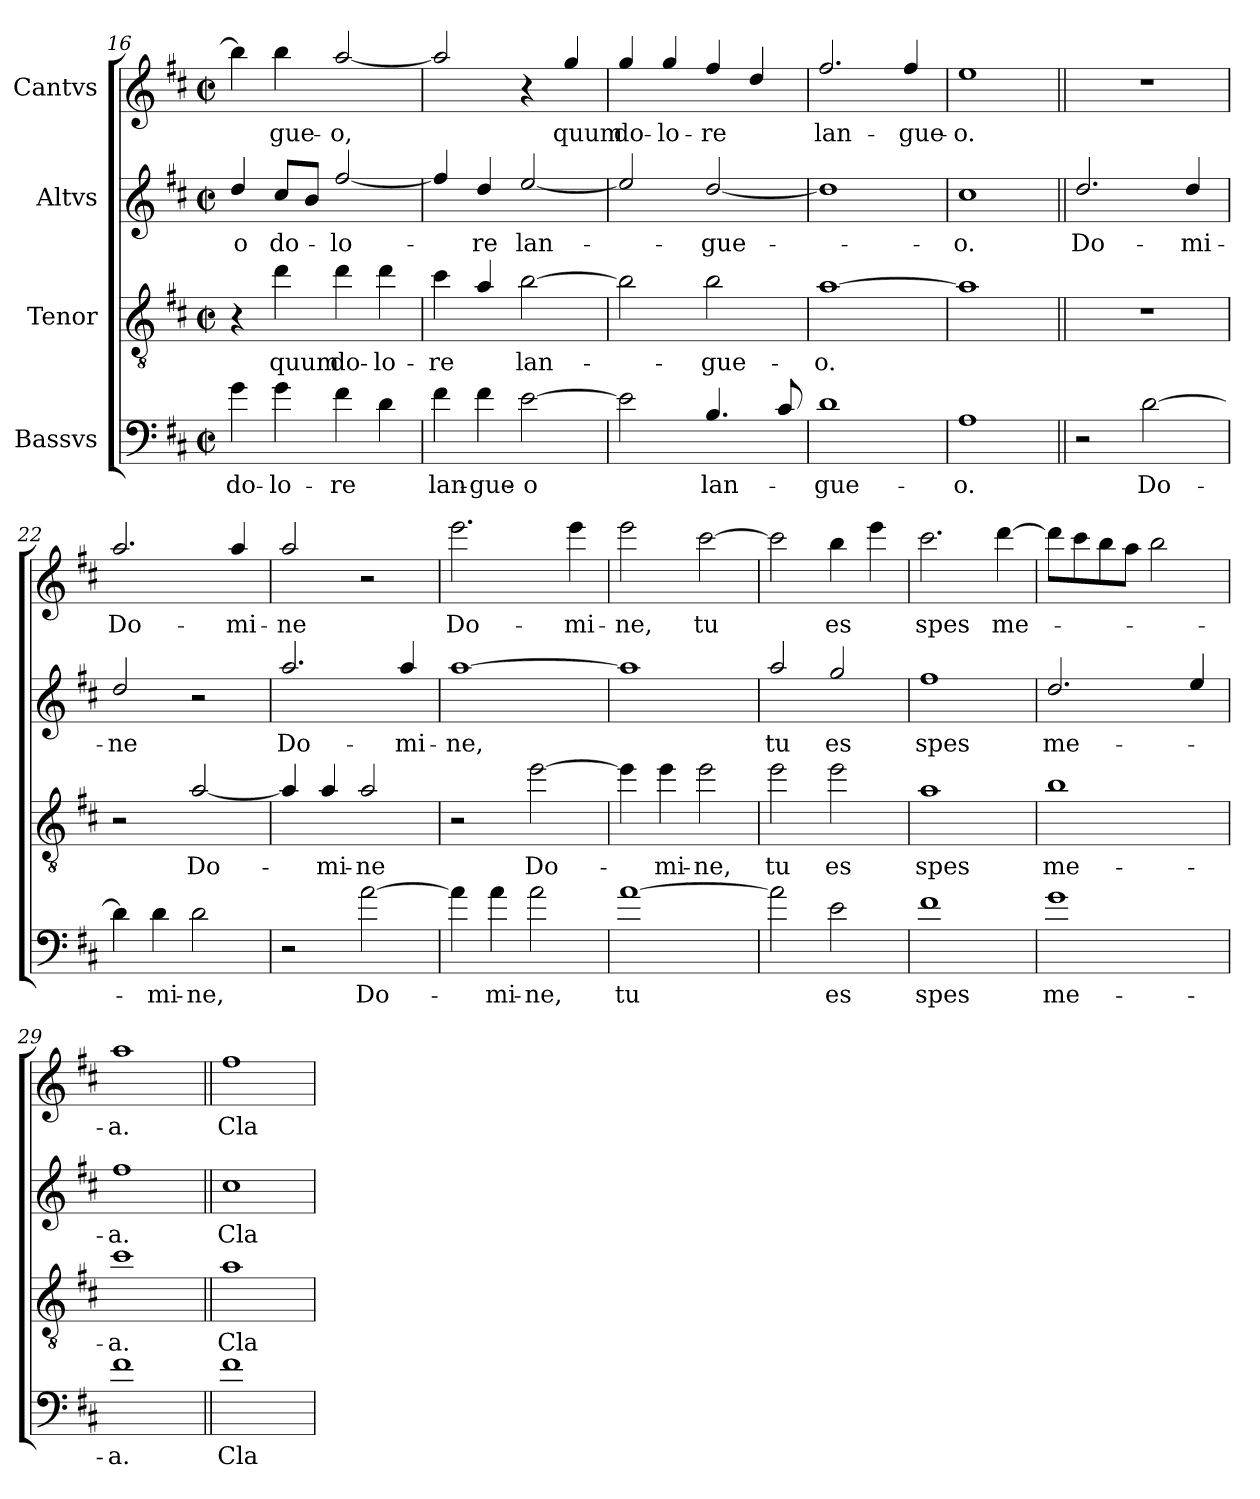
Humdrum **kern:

**kern	**text	**kern	**text	**kern	**text	**kern	**text
*part4	*part4	*part3	*part3	*part2	*part2	*part1	*part1
*staff4	*staff4	*staff3	*staff3	*staff2	*staff2	*staff1	*staff1
*I"Bassvs	*	*I"Tenor	*	*I"Altvs	*	*I"Cantvs	*
*clefF4	*	*clefGv2	*	*clefG2	*	*clefG2	*
*ITrd8c14	*	*ITrd8c14	*	*ITrd8c14	*	*ITrd8c14	*
*k[f#c#]	*	*k[f#c#]	*	*k[f#c#]	*	*k[f#c#]	*
*D:	*	*D:	*	*D:	*	*D:	*
*M2/2	*	*M2/2	*	*M2/2	*	*M2/2	*
*met(c|)	*	*met(c|)	*	*met(c|)	*	*met(c|)	*
=16	=16	=16	=16	=16	=16	=16	=16
!	!LO:LY:b	!	!	!	!LO:LY:b	!	!
4G\	do-	4r	.	4d/	-o	4b\]	.
!	!LO:LY:b	!	!LO:LY:b	!	!LO:LY:b	!	!LO:LY:b
4G\	-lo-	4d\	quum	8c#/L	do-	4b\	-gue-
.	.	.	.	8B/J	.	.	.
!	!LO:LY:b	!	!LO:LY:b	!	!LO:LY:b	!	!LO:LY:b
4F#\	-re	4d\	do-	[2f#/	-lo-	[2a/	-o,
!	!	!	!LO:LY:b	!	!	!	!
4D\	.	4d\	-lo-	.	.	.	.
=17	=17	=17	=17	=17	=17	=17	=17
!	!LO:LY:b	!	!LO:LY:b	!	!	!	!
4F#\	lan-	4c#\	-re	4f#/]	.	2a/]	.
!	!LO:LY:b	!	!	!	!LO:LY:b	!	!
4F#\	-gue-	4A/	.	4d/	-re	.	.
!	!LO:LY:b	!	!LO:LY:b	!	!LO:LY:b	!	!
[2E\	-o	[2B\	lan-	[2e/	lan-	4r	.
!	!	!	!	!	!	!	!LO:LY:b
.	.	.	.	.	.	4g/	quum
=18	=18	=18	=18	=18	=18	=18	=18
!	!	!	!	!	!	!	!LO:LY:b
2E\]	.	2B\]	.	2e/]	.	4g/	do-
!	!	!	!	!	!	!	!LO:LY:b
.	.	.	.	.	.	4g/	-lo-
!	!LO:LY:b	!	!LO:LY:b	!	!LO:LY:b	!	!LO:LY:b
4.BB/	lan-	2B\	-gue-	[2d/	-gue-	4f#/	-re
.	.	.	.	.	.	4d/	.
8C#/	.	.	.	.	.	.	.
=19	=19	=19	=19	=19	=19	=19	=19
!	!LO:LY:b	!	!LO:LY:b	!	!	!	!LO:LY:b
1D	-gue-	[1A	-o.	1d]	.	2.f#/	lan-
!	!	!	!	!	!	!	!LO:LY:b
.	.	.	.	.	.	4f#/	-gue-
=20	=20	=20	=20	=20	=20	=20	=20
!	!LO:LY:b	!	!	!	!LO:LY:b	!	!LO:LY:b
1AA	-o.	1A]	.	1c#	-o.	1e	-o.
!!LO:PB:g=z
=21||	=21||	=21||	=21||	=21||	=21||	=21||	=21||
!	!	!	!	!	!LO:LY:b	!	!
2r	.	1r	.	2.d/	Do-	1r	.
!	!LO:LY:b	!	!	!	!	!	!
[2D\	Do-	.	.	.	.	.	.
!	!	!	!	!	!LO:LY:b	!	!
.	.	.	.	4d/	-mi-	.	.
=22	=22	=22	=22	=22	=22	=22	=22
!	!	!	!	!	!LO:LY:b	!	!LO:LY:b
4D\]	.	2r	.	2d/	-ne	2.a/	Do-
!	!LO:LY:b	!	!	!	!	!	!
4D\	-mi-	.	.	.	.	.	.
!	!LO:LY:b	!	!LO:LY:b	!	!	!	!
2D\	-ne,	[2A/	Do-	2r	.	.	.
!	!	!	!	!	!	!	!LO:LY:b
.	.	.	.	.	.	4a/	-mi-
=23	=23	=23	=23	=23	=23	=23	=23
!	!	!	!	!	!LO:LY:b	!	!LO:LY:b
2r	.	4A/]	.	2.a/	Do-	2a/	-ne
!	!	!	!LO:LY:b	!	!	!	!
.	.	4A/	-mi-	.	.	.	.
!	!LO:LY:b	!	!LO:LY:b	!	!	!	!
[2A\	Do-	2A/	-ne	.	.	2r	.
!	!	!	!	!	!LO:LY:b	!	!
.	.	.	.	4a/	-mi-	.	.
=24	=24	=24	=24	=24	=24	=24	=24
!	!	!	!	!	!LO:LY:b	!	!LO:LY:b
4A\]	.	2r	.	[1a	-ne,	2.ee\	Do-
!	!LO:LY:b	!	!	!	!	!	!
4A\	-mi-	.	.	.	.	.	.
!	!LO:LY:b	!	!LO:LY:b	!	!	!	!
2A\	-ne,	[2e\	Do-	.	.	.	.
!	!	!	!	!	!	!	!LO:LY:b
.	.	.	.	.	.	4ee\	-mi-
=25	=25	=25	=25	=25	=25	=25	=25
!	!LO:LY:b	!	!	!	!	!	!LO:LY:b
[1A	tu	4e\]	.	1a]	.	2ee\	-ne,
!	!	!	!LO:LY:b	!	!	!	!
.	.	4e\	-mi-	.	.	.	.
!	!	!	!LO:LY:b	!	!	!	!LO:LY:b
.	.	2e\	-ne,	.	.	[2cc#\	tu
=26	=26	=26	=26	=26	=26	=26	=26
!	!	!	!LO:LY:b	!	!LO:LY:b	!	!
2A\]	.	2e\	tu	2a/	tu	2cc#\]	.
!	!LO:LY:b	!	!LO:LY:b	!	!LO:LY:b	!	!LO:LY:b
2E\	es	2e\	es	2g/	es	4b\	es
.	.	.	.	.	.	4ee\	.
=27	=27	=27	=27	=27	=27	=27	=27
!	!LO:LY:b	!	!LO:LY:b	!	!LO:LY:b	!	!LO:LY:b
1F#	spes	1A	spes	1f#	spes	2.cc#\	spes
!	!	!	!	!	!	!	!LO:LY:b
.	.	.	.	.	.	[4dd\	me-
=28	=28	=28	=28	=28	=28	=28	=28
!	!LO:LY:b	!	!LO:LY:b	!	!LO:LY:b	!	!
1G	me-	1B	me-	2.d/	me-	8dd\L]	.
.	.	.	.	.	.	8cc#\	.
.	.	.	.	.	.	8b\	.
.	.	.	.	.	.	8a\J	.
.	.	.	.	.	.	2b\	.
.	.	.	.	4e/	.	.	.
=29	=29	=29	=29	=29	=29	=29	=29
!	!LO:LY:b	!	!LO:LY:b	!	!LO:LY:b	!	!LO:LY:b
1F#	-a.	1c#	-a.	1f#	-a.	1a	-a.
!!LO:LB:g=z
=30||	=30||	=30||	=30||	=30||	=30||	=30||	=30||
!	!LO:LY:b	!	!LO:LY:b	!	!LO:LY:b	!	!LO:LY:b
1F#	Cla-	1A	Cla-	1c#	Cla-	1f#	Cla-
=	=	=	=	=	=	=	=
*-	*-	*-	*-	*-	*-	*-	*-
